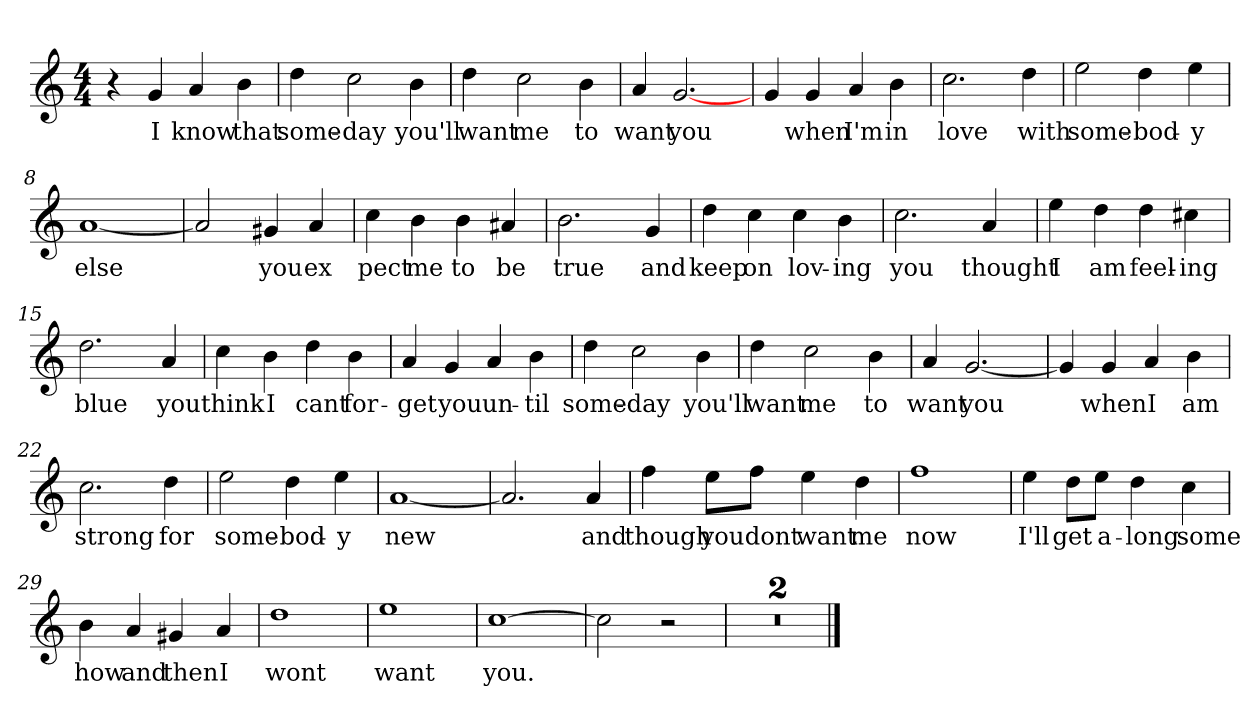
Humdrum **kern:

**kern	**text
*part1	*part1
*staff1	*staff1
*clefG2	*
*k[]	*
*C:	*
*M4/4	*
=1	=1
4r	.
4g/	I
4a/	know
4b\	that
=2	=2
4dd\	some-
2cc\	-day
4b\	you'll
=3	=3
4dd\	want
2cc\	me
4b\	to
=4	=4
4a/	want
[2.g/	you
!!LO:LB:g=z
=5	=5
4g/	.
4g/	when
4a/	I'm
4b\	in
=6	=6
2.cc\	love
4dd\	with
=7	=7
2ee\	some-
4dd\	-bod-
4ee\	-y
=8	=8
[1a	else
=9	=9
2a/]	.
4g#X/	you
4a/	ex
=10	=10
4cc\	pect
4b\	me
4b\	to
4a#X/	be
!!LO:LB:g=z
=11	=11
2.b\	true
4g/	and
=12	=12
4dd\	keep
4cc\	on
4cc\	lov-
4b\	-ing
=13	=13
2.cc\	you
4a/	thought
=14	=14
4ee\	I
4dd\	am
4dd\	feel-
4cc#X\	-ing
=15	=15
2.dd\	blue
4a/	you
!!LO:LB:g=z
=16	=16
4cc\	think
4b\	I
4dd\	cant
4b\	for-
=17	=17
4a/	-get
4g/	you
4a/	un-
4b\	-til
=18	=18
4dd\	some-
2cc\	-day
4b\	you'll
=19	=19
4dd\	want
2cc\	me
4b\	to
=20	=20
4a/	want
[2.g/	you
!!LO:LB:g=z
=21	=21
4g/]	.
4g/	when
4a/	I
4b\	am
=22	=22
2.cc\	strong
4dd\	for
=23	=23
2ee\	some-
4dd\	-bod-
4ee\	-y
=24	=24
[1a	new
=25	=25
2.a/]	.
4a/	and
!!LO:LB:g=z
=26	=26
4ff\	though
8ee\L	you
8ff\J	dont
4ee\	want
4dd\	me
=27	=27
1ff	now
=28	=28
4ee\	I'll
8dd\L	get
8ee\J	a-
4dd\	-long
4cc\	some
=29	=29
4b\	how
4a/	and
4g#X/	then
4a/	I
=30	=30
1dd	wont
!!LO:LB:g=z
=31	=31
1ee	want
=32	=32
[1cc	you.
=33	=33
2cc\]	.
2r	.
=34	=34
1r	.
==35	==35
1r	.
=	=
*-	*-
